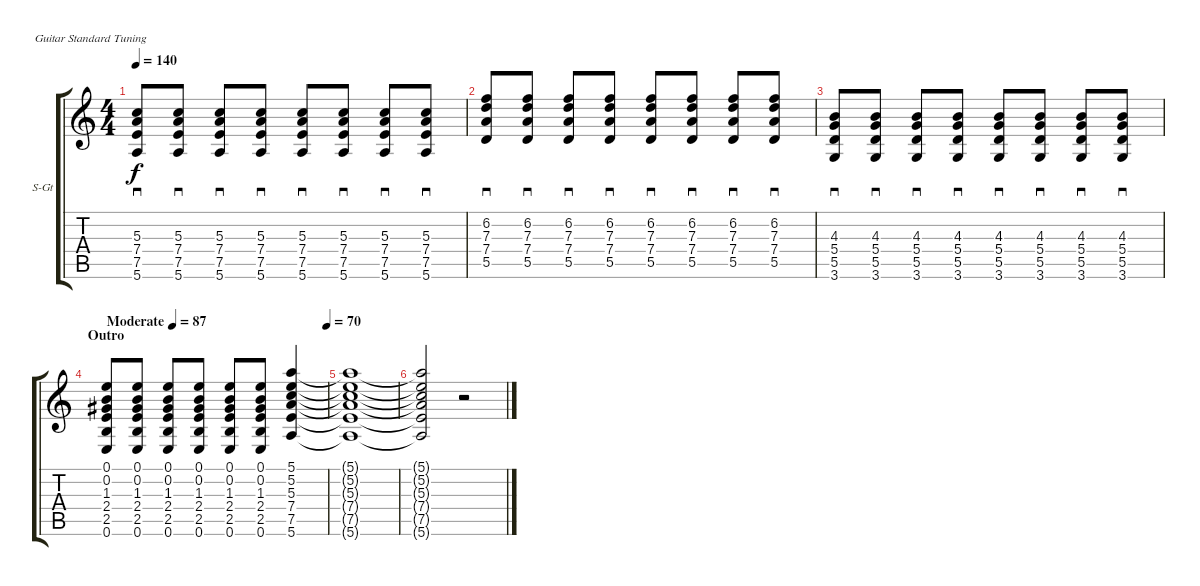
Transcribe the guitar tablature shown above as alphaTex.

\bracketExtendMode groupsimilarinstruments
\firstSystemTrackNameOrientation horizontal
\otherSystemsTrackNameOrientation horizontal
\track ("Nick Valensi" "S-Gt") {instrument acousticguitarsteel}
\staff {score tabs}
\tuning (E4 B3 G3 D3 A2 E2)
\ts (4 4)
\tempo 140
\clef g2
\ks aminor
(5.3 7.4 7.5 5.6).8{sd dy f} (5.3 7.4 7.5 5.6).8{sd} (5.3 7.4 7.5 5.6).8{sd} (5.3 7.4 7.5 5.6).8{sd} (5.3 7.4 7.5 5.6).8{sd} (5.3 7.4 7.5 5.6).8{sd} (5.3 7.4 7.5 5.6).8{sd} (5.3 7.4 7.5 5.6).8{sd} |
(6.2 7.3 7.4 5.5).8{sd} (6.2 7.3 7.4 5.5).8{sd} (6.2 7.3 7.4 5.5).8{sd} (6.2 7.3 7.4 5.5).8{sd} (6.2 7.3 7.4 5.5).8{sd} (6.2 7.3 7.4 5.5).8{sd} (6.2 7.3 7.4 5.5).8{sd} (6.2 7.3 7.4 5.5).8{sd} |
(4.3 5.4 5.5 3.6).8{sd} (4.3 5.4 5.5 3.6).8{sd} (4.3 5.4 5.5 3.6).8{sd} (4.3 5.4 5.5 3.6).8{sd} (4.3 5.4 5.5 3.6).8{sd} (4.3 5.4 5.5 3.6).8{sd} (4.3 5.4 5.5 3.6).8{sd} (4.3 5.4 5.5 3.6).8{sd} |
\section ("" "Outro")
\tempo (87 "Moderate")
\tempo (70 1)
(0.1 0.2 1.3 2.4 2.5 0.6).8 (0.1 0.2 1.3 2.4 2.5 0.6).8 (0.1 0.2 1.3 2.4 2.5 0.6).8 (0.1 0.2 1.3 2.4 2.5 0.6).8 (0.1 0.2 1.3 2.4 2.5 0.6).8 (0.1 0.2 1.3 2.4 2.5 0.6).8 (5.1 5.2 5.3 7.4 7.5 5.6).4 |
(5.1{t} 5.2{t} 5.3{t} 7.4{t} 7.5{t} 5.6{t}).1 |
(5.1{t} 5.2{t} 5.3{t} 7.4{t} 7.5{t} 5.6{t}).2 r.2
